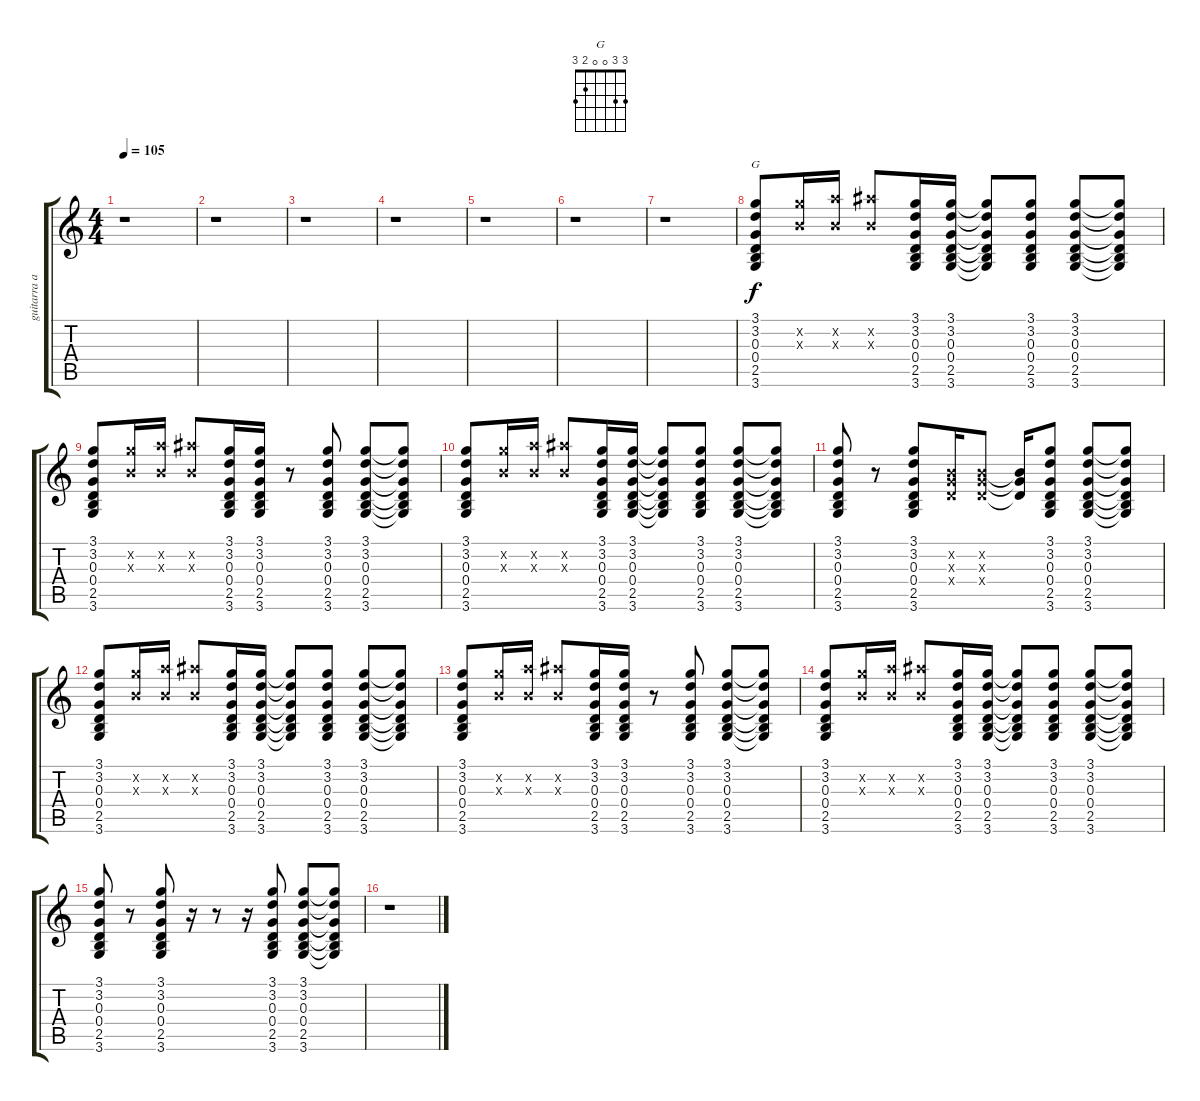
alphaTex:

\track ("guitarra acust." "guitarra a") {instrument acousticguitarnylon}
\staff {score tabs}
\tuning (E4 B3 G3 D3 A2 E2) {hide}
\chord ("G" 3 3 0 0 2 3)
\ts (4 4)
\tempo 105
\clef g2
\ks c
r.1{dy f} |
r.1 |
r.1 |
r.1 |
r.1 |
r.1 |
r.1 |
(3.1 3.2 0.3 0.4 2.5 3.6).8{ch "G"} (0.2{x} 12.3{x}).16 (0.2{x} 14.3{x}).16 (0.2{x} 15.3{x}).8 (3.1 3.2 0.3 0.4 2.5 3.6).16 (3.1 3.2 0.3 0.4 2.5 3.6).16 (3.1{t} 3.2{t} 0.3{t} 0.4{t} 2.5{t} 3.6{t}).8 (3.1 3.2 0.3 0.4 2.5 3.6).8 (3.1 3.2 0.3 0.4 2.5 3.6).8 (3.1{t} 3.2{t} 0.3{t} 0.4{t} 2.5{t} 3.6{t}).8 |
(3.1 3.2 0.3 0.4 2.5 3.6).8 (0.2{x} 12.3{x}).16 (0.2{x} 14.3{x}).16 (0.2{x} 15.3{x}).8 (3.1 3.2 0.3 0.4 2.5 3.6).16 (3.1 3.2 0.3 0.4 2.5 3.6).16 r.8 (3.1 3.2 0.3 0.4 2.5 3.6).8 (3.1 3.2 0.3 0.4 2.5 3.6).8 (3.1{t} 3.2{t} 0.3{t} 0.4{t} 2.5{t} 3.6{t}).8 |
(3.1 3.2 0.3 0.4 2.5 3.6).8 (0.2{x} 12.3{x}).16 (0.2{x} 14.3{x}).16 (0.2{x} 15.3{x}).8 (3.1 3.2 0.3 0.4 2.5 3.6).16 (3.1 3.2 0.3 0.4 2.5 3.6).16 (3.1{t} 3.2{t} 0.3{t} 0.4{t} 2.5{t} 3.6{t}).8 (3.1 3.2 0.3 0.4 2.5 3.6).8 (3.1 3.2 0.3 0.4 2.5 3.6).8 (3.1{t} 3.2{t} 0.3{t} 0.4{t} 2.5{t} 3.6{t}).8 |
(3.1 3.2 0.3 0.4 2.5 3.6).8 r.8 (3.1 3.2 0.3 0.4 2.5 3.6).8 (0.2{x} 0.3{x} 0.4{x}).16 (0.2{x} 0.3{x} 0.4{x}).8 (0.2{t} 0.3{t} 0.4{t}).16 (3.1 3.2 0.3 0.4 2.5 3.6).8 (3.1 3.2 0.3 0.4 2.5 3.6).8 (3.1{t} 3.2{t} 0.3{t} 0.4{t} 2.5{t} 3.6{t}).8 |
(3.1 3.2 0.3 0.4 2.5 3.6).8 (0.2{x} 12.3{x}).16 (0.2{x} 14.3{x}).16 (0.2{x} 15.3{x}).8 (3.1 3.2 0.3 0.4 2.5 3.6).16 (3.1 3.2 0.3 0.4 2.5 3.6).16 (3.1{t} 3.2{t} 0.3{t} 0.4{t} 2.5{t} 3.6{t}).8 (3.1 3.2 0.3 0.4 2.5 3.6).8 (3.1 3.2 0.3 0.4 2.5 3.6).8 (3.1{t} 3.2{t} 0.3{t} 0.4{t} 2.5{t} 3.6{t}).8 |
(3.1 3.2 0.3 0.4 2.5 3.6).8 (0.2{x} 12.3{x}).16 (0.2{x} 14.3{x}).16 (0.2{x} 15.3{x}).8 (3.1 3.2 0.3 0.4 2.5 3.6).16 (3.1 3.2 0.3 0.4 2.5 3.6).16 r.8 (3.1 3.2 0.3 0.4 2.5 3.6).8 (3.1 3.2 0.3 0.4 2.5 3.6).8 (3.1{t} 3.2{t} 0.3{t} 0.4{t} 2.5{t} 3.6{t}).8 |
(3.1 3.2 0.3 0.4 2.5 3.6).8 (0.2{x} 12.3{x}).16 (0.2{x} 14.3{x}).16 (0.2{x} 15.3{x}).8 (3.1 3.2 0.3 0.4 2.5 3.6).16 (3.1 3.2 0.3 0.4 2.5 3.6).16 (3.1{t} 3.2{t} 0.3{t} 0.4{t} 2.5{t} 3.6{t}).8 (3.1 3.2 0.3 0.4 2.5 3.6).8 (3.1 3.2 0.3 0.4 2.5 3.6).8 (3.1{t} 3.2{t} 0.3{t} 0.4{t} 2.5{t} 3.6{t}).8 |
(3.1 3.2 0.3 0.4 2.5 3.6).8 r.8 (3.1 3.2 0.3 0.4 2.5 3.6).8 r.16 r.8 r.16 (3.1 3.2 0.3 0.4 2.5 3.6).8 (3.1 3.2 0.3 0.4 2.5 3.6).8 (3.1{t} 3.2{t} 0.3{t} 0.4{t} 2.5{t} 3.6{t}).8 |
r.1
